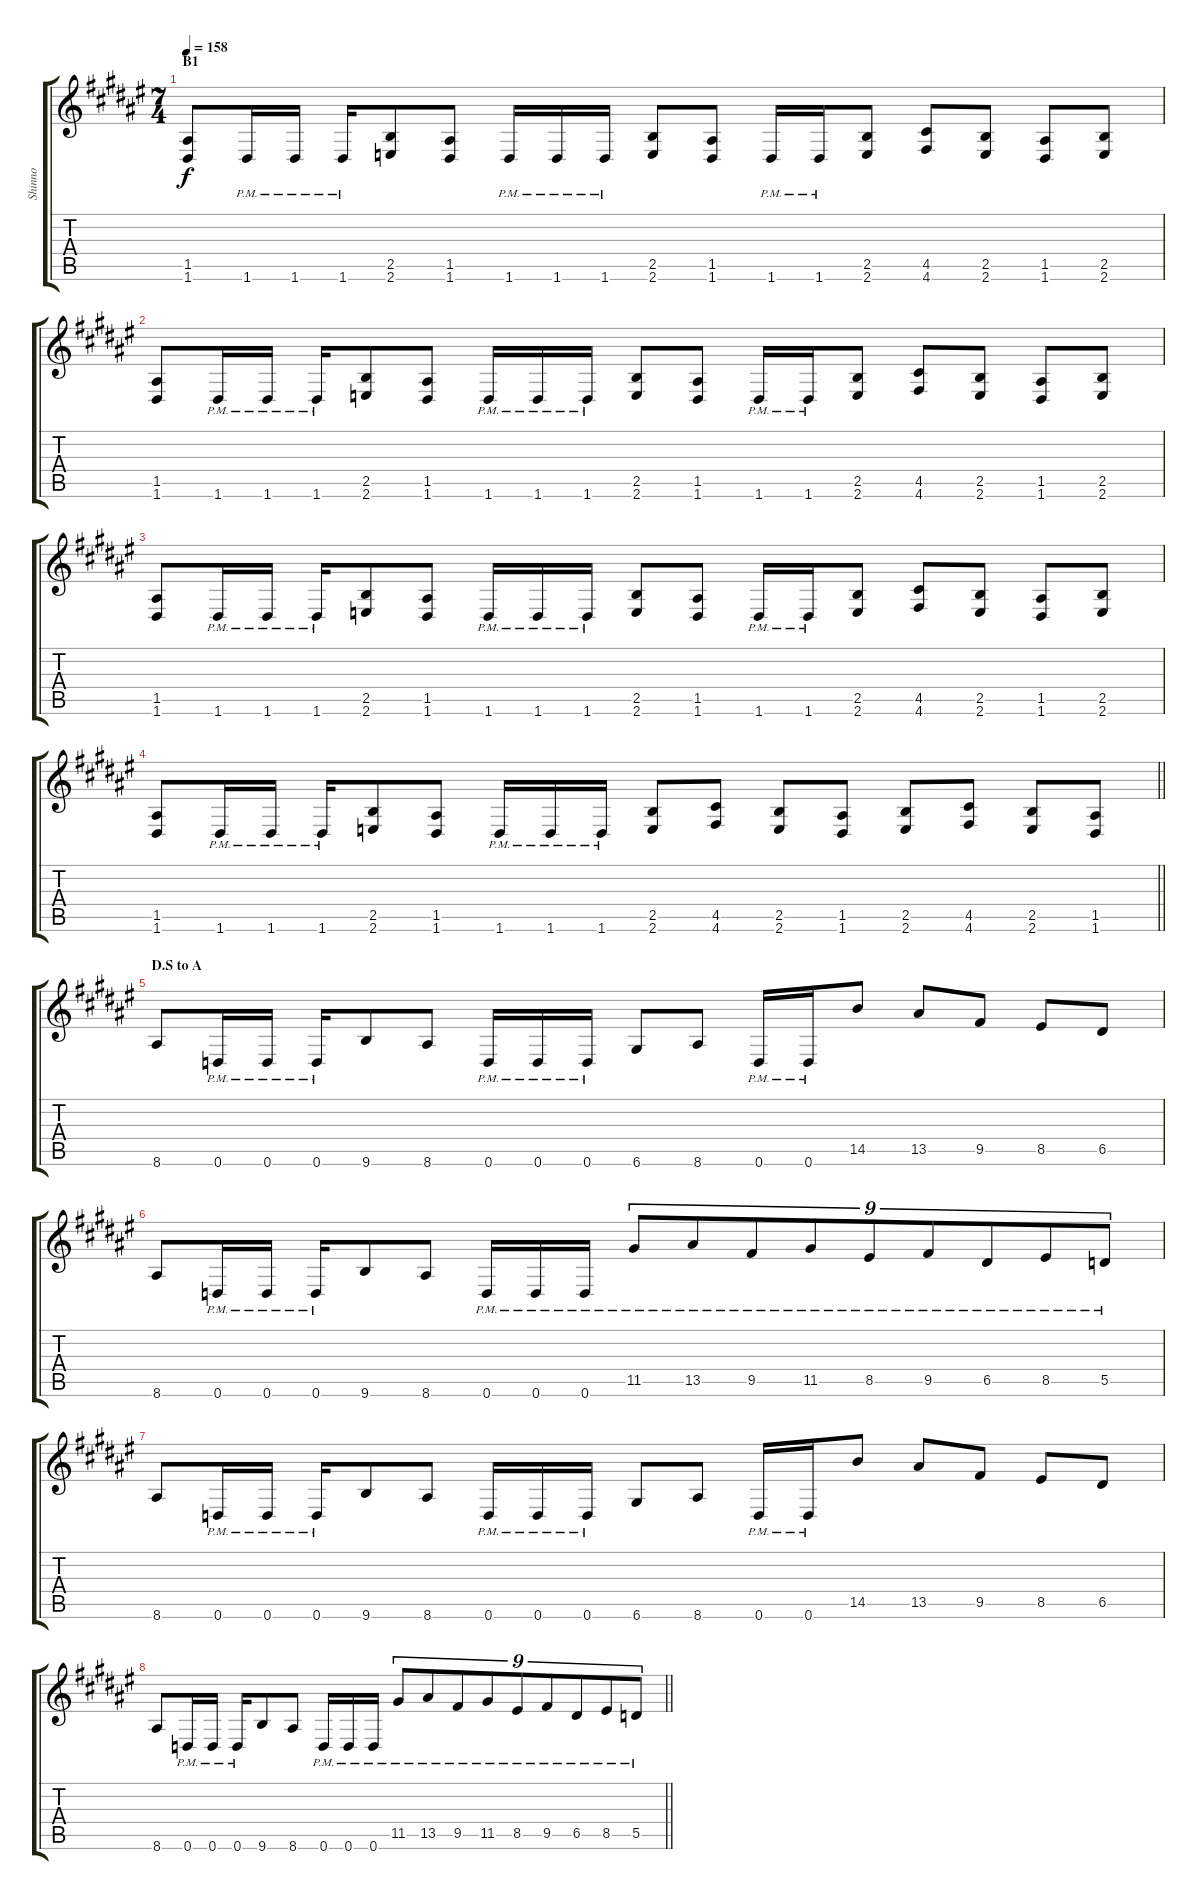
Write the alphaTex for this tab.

\track ("Shinno" "Shinno") {instrument distortionguitar}
\staff {score tabs}
\tuning (E4 B3 G3 D3 A2 D2) {hide}
\ts (7 4)
\section ("" "B1")
\tempo 158
\clef g2
\ks d#minor
(1.5 1.6).8{dy f} 1.6{pm}.16 1.6{pm}.16 1.6{pm}.16 (2.5 2.6).8 (1.5 1.6).8 1.6{pm}.16 1.6{pm}.16 1.6{pm}.16 (2.5 2.6).8 (1.5 1.6).8 1.6{pm}.16 1.6{pm}.16 (2.5 2.6).8 (4.5 4.6).8 (2.5 2.6).8 (1.5 1.6).8 (2.5 2.6).8 |
(1.5 1.6).8 1.6{pm}.16 1.6{pm}.16 1.6{pm}.16 (2.5 2.6).8 (1.5 1.6).8 1.6{pm}.16 1.6{pm}.16 1.6{pm}.16 (2.5 2.6).8 (1.5 1.6).8 1.6{pm}.16 1.6{pm}.16 (2.5 2.6).8 (4.5 4.6).8 (2.5 2.6).8 (1.5 1.6).8 (2.5 2.6).8 |
(1.5 1.6).8 1.6{pm}.16 1.6{pm}.16 1.6{pm}.16 (2.5 2.6).8 (1.5 1.6).8 1.6{pm}.16 1.6{pm}.16 1.6{pm}.16 (2.5 2.6).8 (1.5 1.6).8 1.6{pm}.16 1.6{pm}.16 (2.5 2.6).8 (4.5 4.6).8 (2.5 2.6).8 (1.5 1.6).8 (2.5 2.6).8 |
\barLineRight lightlight
(1.5 1.6).8 1.6{pm}.16 1.6{pm}.16 1.6{pm}.16 (2.5 2.6).8 (1.5 1.6).8 1.6{pm}.16 1.6{pm}.16 1.6{pm}.16 (2.5 2.6).8 (4.5 4.6).8 (2.5 2.6).8 (1.5 1.6).8 (2.5 2.6).8 (4.5 4.6).8 (2.5 2.6).8 (1.5 1.6).8 |
\section ("" "D.S to A")
8.6.8 0.6{pm}.16 0.6{pm}.16 0.6{pm}.16 9.6.8 8.6.8 0.6{pm}.16 0.6{pm}.16 0.6{pm}.16 6.6.8 8.6.8 0.6{pm}.16 0.6{pm}.16 14.5.8 13.5.8 9.5.8 8.5.8 6.5.8 |
8.6.8 0.6{pm}.16 0.6{pm}.16 0.6{pm}.16 9.6.8 8.6.8 0.6{pm}.16 0.6{pm}.16 0.6{pm}.16 11.5{pm}.8{tu (9 8)} 13.5{pm}.8{tu (9 8)} 9.5{pm}.8{tu (9 8) beam merge} 11.5{pm}.8{tu (9 8)} 8.5{pm}.8{tu (9 8) beam merge} 9.5{pm}.8{tu (9 8)} 6.5{pm}.8{tu (9 8) beam merge} 8.5{pm}.8{tu (9 8)} 5.5{pm}.8{tu (9 8)} |
8.6.8 0.6{pm}.16 0.6{pm}.16 0.6{pm}.16 9.6.8 8.6.8 0.6{pm}.16 0.6{pm}.16 0.6{pm}.16 6.6.8 8.6.8 0.6{pm}.16 0.6{pm}.16 14.5.8 13.5.8 9.5.8 8.5.8 6.5.8 |
\barLineRight lightlight
8.6.8 0.6{pm}.16 0.6{pm}.16 0.6{pm}.16 9.6.8 8.6.8 0.6{pm}.16 0.6{pm}.16 0.6{pm}.16 11.5{pm}.8{tu (9 8)} 13.5{pm}.8{tu (9 8)} 9.5{pm}.8{tu (9 8) beam merge} 11.5{pm}.8{tu (9 8)} 8.5{pm}.8{tu (9 8) beam merge} 9.5{pm}.8{tu (9 8)} 6.5{pm}.8{tu (9 8) beam merge} 8.5{pm}.8{tu (9 8)} 5.5{pm}.8{tu (9 8)}
